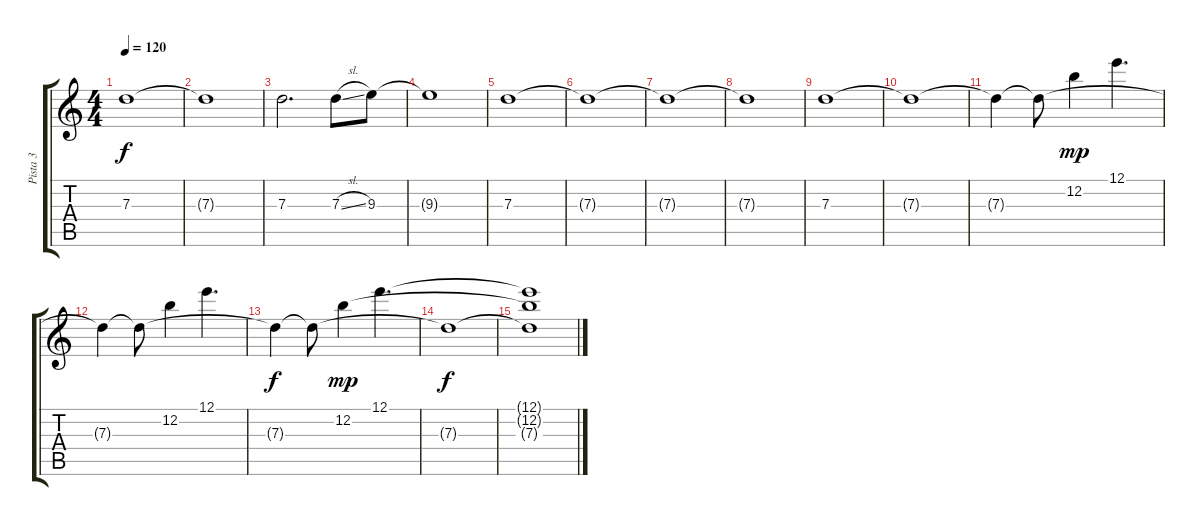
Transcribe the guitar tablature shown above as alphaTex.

\track ("Pista 3" "Pista 3") {instrument electricguitarjazz}
\staff {score tabs}
\tuning (E4 B3 G3 D3 A2 E2) {hide}
\ts (4 4)
\tempo 120
\clef g2
\ks c
7.3.1{dy f} |
7.3{t}.1 |
7.3.2{d} 7.3{sl}.8 9.3.8 |
9.3{t}.1 |
7.3.1 |
7.3{t}.1 |
7.3{t}.1 |
7.3{t}.1 |
7.3.1 |
7.3{t}.1 |
7.3{t}.4 7.3{t}.8 12.2.4{dy mp} 12.1.4{d} |
7.3{t}.4 7.3{t}.8 12.2.4 12.1.4{d} |
7.3{t}.4{dy f} 7.3{t}.8 12.2.4{dy mp} 12.1.4{d} |
7.3{t}.1{dy f} |
(12.1{t} 12.2{t} 7.3{t}).1
